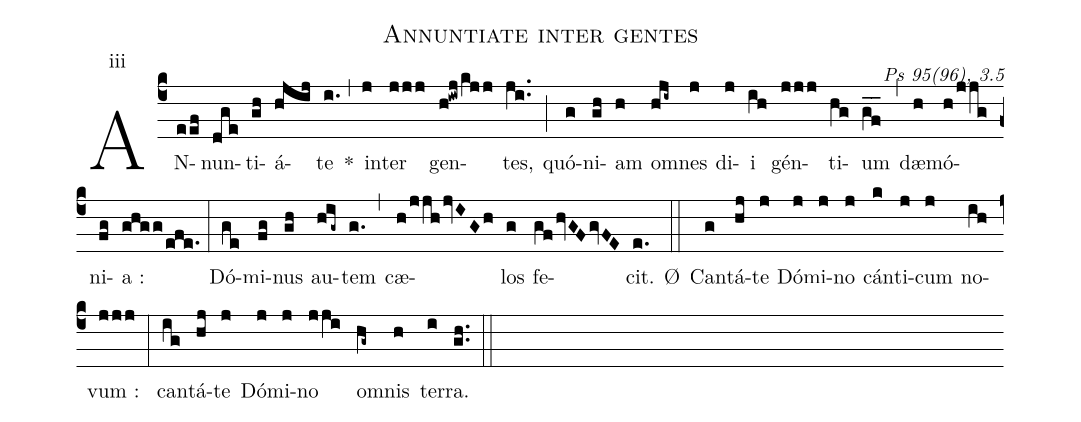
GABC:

name:Annuntiate inter gentes;
commentary: Ps 95(96), 3.5;
mode:iii;
%%
(c4) AN(eef)nun(dge)ti(gh)á(hjij)te(i.) *(,) in(j)ter(jjj) gen(h!iwj/kjj)tes,(ji..) (;) quó(g)ni(gh)am(h) om(hji~)nes(j) di(j)i(ih) gén(jjj)ti(hg)um(gf__) (,) dæ(h)mó(h/jjg)ni(fg)a~:(ghgg/efe.) (:) Dó(ge)mi(fg)nus(gh) au(hig~)tem(g.) (,) cæ(h/jjh/jvIGh)los(g) fe(gf/hvGFgvFE)cit.(e.) Ø(::) Can(g)tá(hj)te(j) Dó(j)mi(j)no(j) cán(k)ti(j)cum(j) no(ih)vum~:(jjj) (:) can(ig)tá(hj)te(j) Dó(j)mi(j)no(jji) om(hg~)nis(h) ter(i)ra.(gh..) (::)
